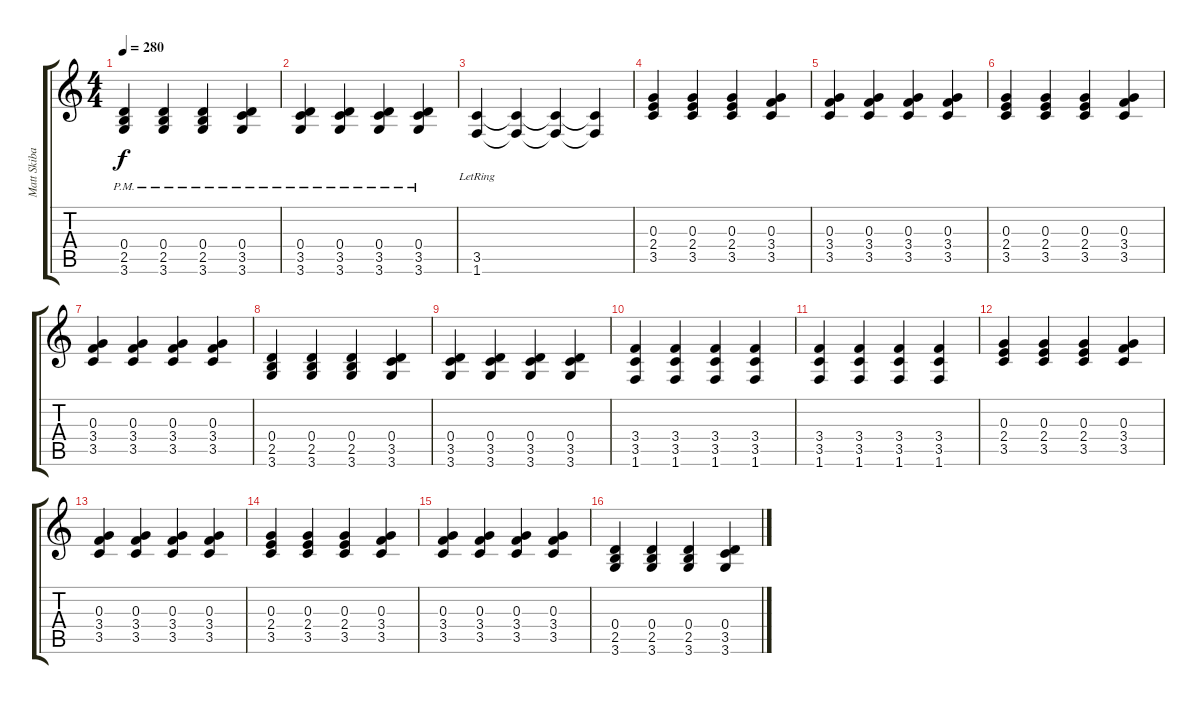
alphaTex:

\track ("Matt Skiba - Guitar" "Matt Skiba") {instrument distortionguitar}
\staff {score tabs}
\tuning (E4 B3 G3 D3 A2 E2) {hide}
\ts (4 4)
\tempo 280
\clef g2
\ks c
(0.4{pm} 2.5{pm} 3.6{pm}).4{dy f} (0.4{pm} 2.5{pm} 3.6{pm}).4 (0.4{pm} 2.5{pm} 3.6{pm}).4 (0.4{pm} 3.5{pm} 3.6{pm}).4 |
(0.4{pm} 3.5{pm} 3.6{pm}).4 (0.4{pm} 3.5{pm} 3.6{pm}).4 (0.4{pm} 3.5{pm} 3.6{pm}).4 (0.4{pm} 3.5{pm} 3.6{pm}).4 |
(3.5{lr} 1.6{lr}).4 (3.5{t} 1.6{t}).4 (3.5{t} 1.6{t}).4 (3.5{t} 1.6{t}).4 |
(0.3 2.4 3.5).4 (0.3 2.4 3.5).4 (0.3 2.4 3.5).4 (0.3 3.4 3.5).4 |
(0.3 3.4 3.5).4 (0.3 3.4 3.5).4 (0.3 3.4 3.5).4 (0.3 3.4 3.5).4 |
(0.3 2.4 3.5).4 (0.3 2.4 3.5).4 (0.3 2.4 3.5).4 (0.3 3.4 3.5).4 |
(0.3 3.4 3.5).4 (0.3 3.4 3.5).4 (0.3 3.4 3.5).4 (0.3 3.4 3.5).4 |
(0.4 2.5 3.6).4 (0.4 2.5 3.6).4 (0.4 2.5 3.6).4 (0.4 3.5 3.6).4 |
(0.4 3.5 3.6).4 (0.4 3.5 3.6).4 (0.4 3.5 3.6).4 (0.4 3.5 3.6).4 |
(3.4 3.5 1.6).4 (3.4 3.5 1.6).4 (3.4 3.5 1.6).4 (3.4 3.5 1.6).4 |
(3.4 3.5 1.6).4 (3.4 3.5 1.6).4 (3.4 3.5 1.6).4 (3.4 3.5 1.6).4 |
(0.3 2.4 3.5).4 (0.3 2.4 3.5).4 (0.3 2.4 3.5).4 (0.3 3.4 3.5).4 |
(0.3 3.4 3.5).4 (0.3 3.4 3.5).4 (0.3 3.4 3.5).4 (0.3 3.4 3.5).4 |
(0.3 2.4 3.5).4 (0.3 2.4 3.5).4 (0.3 2.4 3.5).4 (0.3 3.4 3.5).4 |
(0.3 3.4 3.5).4 (0.3 3.4 3.5).4 (0.3 3.4 3.5).4 (0.3 3.4 3.5).4 |
(0.4 2.5 3.6).4 (0.4 2.5 3.6).4 (0.4 2.5 3.6).4 (0.4 3.5 3.6).4
